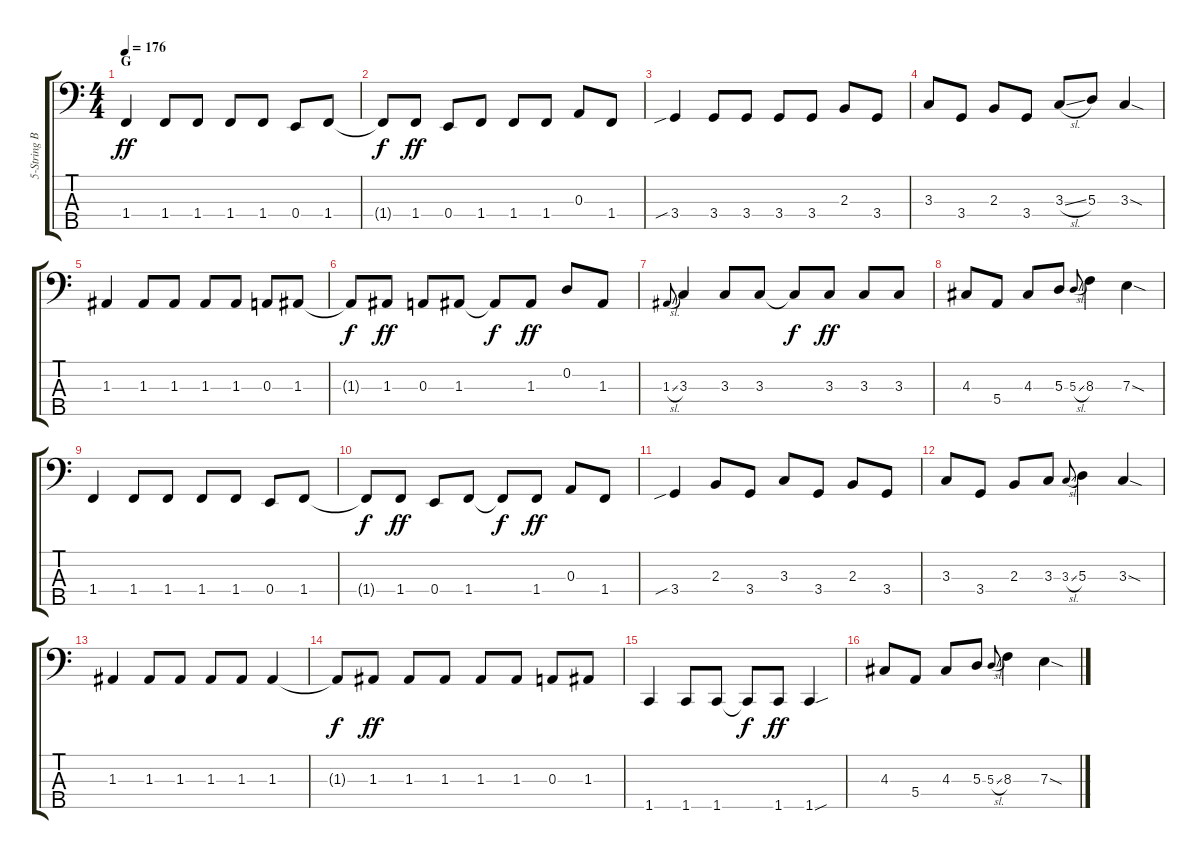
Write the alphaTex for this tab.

\track ("5-String Bass" "5-String B") {instrument electricbasspick}
\staff {score tabs}
\tuning (G2 D2 A1 E1 B0) {hide}
\ts (4 4)
\section ("" "G")
\tempo 176
\clef f4
\ks c
1.4.4{dy ff} 1.4.8 1.4.8 1.4.8 1.4.8 0.4.8 1.4.8 |
1.4{t}.8{dy f} 1.4.8{dy ff} 0.4.8 1.4.8 1.4.8 1.4.8 0.3.8 1.4.8 |
3.4{sib}.4 3.4.8 3.4.8 3.4.8 3.4.8 2.3.8 3.4.8 |
3.3.8 3.4.8 2.3.8 3.4.8 3.3{sl}.8 5.3.8 3.3{sod}.4 |
1.3.4 1.3.8 1.3.8 1.3.8 1.3.8 0.3.8 1.3.8 |
1.3{t}.8{dy f} 1.3.8{dy ff} 0.3.8 1.3.8 1.3{t}.8{dy f} 1.3.8{dy ff} 0.2.8 1.3.8 |
1.3{sl}.8{gr onbeat} 3.3.4 3.3.8 3.3.8 3.3{t}.8{dy f} 3.3.8{dy ff} 3.3.8 3.3.8 |
4.3.8 5.4.8 4.3.8 5.3.8 5.3{sl}.8{gr onbeat} 8.3.4 7.3{sod}.4 |
1.4.4 1.4.8 1.4.8 1.4.8 1.4.8 0.4.8 1.4.8 |
1.4{t}.8{dy f} 1.4.8{dy ff} 0.4.8 1.4.8 1.4{t}.8{dy f} 1.4.8{dy ff} 0.3.8 1.4.8 |
3.4{sib}.4 2.3.8 3.4.8 3.3.8 3.4.8 2.3.8 3.4.8 |
3.3.8 3.4.8 2.3.8 3.3.8 3.3{sl}.8{gr onbeat} 5.3.4 3.3{sod}.4 |
1.3.4 1.3.8 1.3.8 1.3.8 1.3.8 1.3.4 |
1.3{t}.8{dy f} 1.3.8{dy ff} 1.3.8 1.3.8 1.3.8 1.3.8 0.3.8 1.3.8 |
1.5.4 1.5.8 1.5.8 1.5{t}.8{dy f} 1.5.8{dy ff} 1.5{sou}.4 |
4.3.8 5.4.8 4.3.8 5.3.8 5.3{sl}.8{gr onbeat} 8.3.4 7.3{sod}.4
